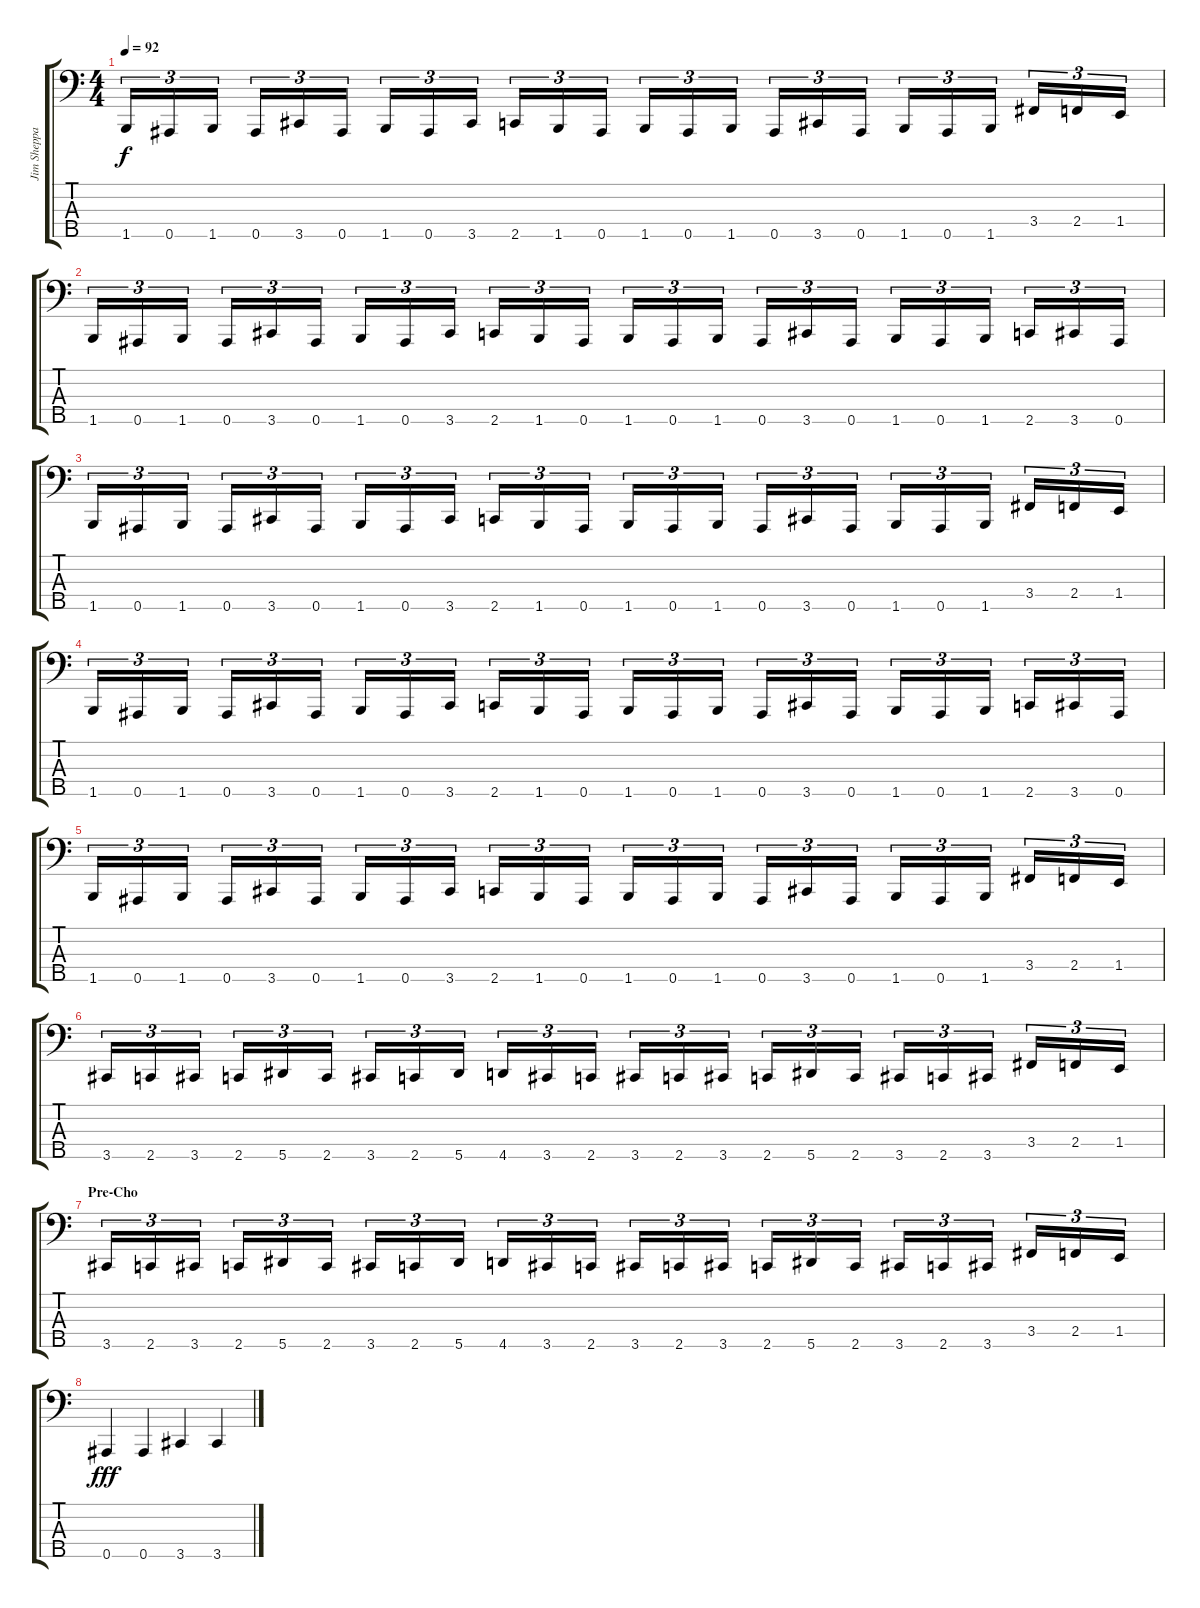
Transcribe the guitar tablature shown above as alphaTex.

\track ("Jim Sheppard" "Jim Sheppa") {instrument electricbasspick}
\staff {score tabs}
\tuning (Gb2 Db2 Ab1 Eb1 Bb0) {hide}
\ts (4 4)
\tempo 92
\clef f4
\ks c
1.5.16{tu (3 2) dy f} 0.5.16{tu (3 2)} 1.5.16{tu (3 2)} 0.5.16{tu (3 2)} 3.5.16{tu (3 2)} 0.5.16{tu (3 2)} 1.5.16{tu (3 2)} 0.5.16{tu (3 2)} 3.5.16{tu (3 2)} 2.5.16{tu (3 2)} 1.5.16{tu (3 2)} 0.5.16{tu (3 2)} 1.5.16{tu (3 2)} 0.5.16{tu (3 2)} 1.5.16{tu (3 2)} 0.5.16{tu (3 2)} 3.5.16{tu (3 2)} 0.5.16{tu (3 2)} 1.5.16{tu (3 2)} 0.5.16{tu (3 2)} 1.5.16{tu (3 2)} 3.4.16{tu (3 2)} 2.4.16{tu (3 2)} 1.4.16{tu (3 2)} |
1.5.16{tu (3 2)} 0.5.16{tu (3 2)} 1.5.16{tu (3 2)} 0.5.16{tu (3 2)} 3.5.16{tu (3 2)} 0.5.16{tu (3 2)} 1.5.16{tu (3 2)} 0.5.16{tu (3 2)} 3.5.16{tu (3 2)} 2.5.16{tu (3 2)} 1.5.16{tu (3 2)} 0.5.16{tu (3 2)} 1.5.16{tu (3 2)} 0.5.16{tu (3 2)} 1.5.16{tu (3 2)} 0.5.16{tu (3 2)} 3.5.16{tu (3 2)} 0.5.16{tu (3 2)} 1.5.16{tu (3 2)} 0.5.16{tu (3 2)} 1.5.16{tu (3 2)} 2.5.16{tu (3 2)} 3.5.16{tu (3 2)} 0.5.16{tu (3 2)} |
1.5.16{tu (3 2)} 0.5.16{tu (3 2)} 1.5.16{tu (3 2)} 0.5.16{tu (3 2)} 3.5.16{tu (3 2)} 0.5.16{tu (3 2)} 1.5.16{tu (3 2)} 0.5.16{tu (3 2)} 3.5.16{tu (3 2)} 2.5.16{tu (3 2)} 1.5.16{tu (3 2)} 0.5.16{tu (3 2)} 1.5.16{tu (3 2)} 0.5.16{tu (3 2)} 1.5.16{tu (3 2)} 0.5.16{tu (3 2)} 3.5.16{tu (3 2)} 0.5.16{tu (3 2)} 1.5.16{tu (3 2)} 0.5.16{tu (3 2)} 1.5.16{tu (3 2)} 3.4.16{tu (3 2)} 2.4.16{tu (3 2)} 1.4.16{tu (3 2)} |
1.5.16{tu (3 2)} 0.5.16{tu (3 2)} 1.5.16{tu (3 2)} 0.5.16{tu (3 2)} 3.5.16{tu (3 2)} 0.5.16{tu (3 2)} 1.5.16{tu (3 2)} 0.5.16{tu (3 2)} 3.5.16{tu (3 2)} 2.5.16{tu (3 2)} 1.5.16{tu (3 2)} 0.5.16{tu (3 2)} 1.5.16{tu (3 2)} 0.5.16{tu (3 2)} 1.5.16{tu (3 2)} 0.5.16{tu (3 2)} 3.5.16{tu (3 2)} 0.5.16{tu (3 2)} 1.5.16{tu (3 2)} 0.5.16{tu (3 2)} 1.5.16{tu (3 2)} 2.5.16{tu (3 2)} 3.5.16{tu (3 2)} 0.5.16{tu (3 2)} |
1.5.16{tu (3 2)} 0.5.16{tu (3 2)} 1.5.16{tu (3 2)} 0.5.16{tu (3 2)} 3.5.16{tu (3 2)} 0.5.16{tu (3 2)} 1.5.16{tu (3 2)} 0.5.16{tu (3 2)} 3.5.16{tu (3 2)} 2.5.16{tu (3 2)} 1.5.16{tu (3 2)} 0.5.16{tu (3 2)} 1.5.16{tu (3 2)} 0.5.16{tu (3 2)} 1.5.16{tu (3 2)} 0.5.16{tu (3 2)} 3.5.16{tu (3 2)} 0.5.16{tu (3 2)} 1.5.16{tu (3 2)} 0.5.16{tu (3 2)} 1.5.16{tu (3 2)} 3.4.16{tu (3 2)} 2.4.16{tu (3 2)} 1.4.16{tu (3 2)} |
3.5.16{tu (3 2)} 2.5.16{tu (3 2)} 3.5.16{tu (3 2)} 2.5.16{tu (3 2)} 5.5.16{tu (3 2)} 2.5.16{tu (3 2)} 3.5.16{tu (3 2)} 2.5.16{tu (3 2)} 5.5.16{tu (3 2)} 4.5.16{tu (3 2)} 3.5.16{tu (3 2)} 2.5.16{tu (3 2)} 3.5.16{tu (3 2)} 2.5.16{tu (3 2)} 3.5.16{tu (3 2)} 2.5.16{tu (3 2)} 5.5.16{tu (3 2)} 2.5.16{tu (3 2)} 3.5.16{tu (3 2)} 2.5.16{tu (3 2)} 3.5.16{tu (3 2)} 3.4.16{tu (3 2)} 2.4.16{tu (3 2)} 1.4.16{tu (3 2)} |
\section ("" "Pre-Cho")
3.5.16{tu (3 2)} 2.5.16{tu (3 2)} 3.5.16{tu (3 2)} 2.5.16{tu (3 2)} 5.5.16{tu (3 2)} 2.5.16{tu (3 2)} 3.5.16{tu (3 2)} 2.5.16{tu (3 2)} 5.5.16{tu (3 2)} 4.5.16{tu (3 2)} 3.5.16{tu (3 2)} 2.5.16{tu (3 2)} 3.5.16{tu (3 2)} 2.5.16{tu (3 2)} 3.5.16{tu (3 2)} 2.5.16{tu (3 2)} 5.5.16{tu (3 2)} 2.5.16{tu (3 2)} 3.5.16{tu (3 2)} 2.5.16{tu (3 2)} 3.5.16{tu (3 2)} 3.4.16{tu (3 2)} 2.4.16{tu (3 2)} 1.4.16{tu (3 2)} |
0.5.4{dy fff} 0.5.4 3.5.4 3.5.4
